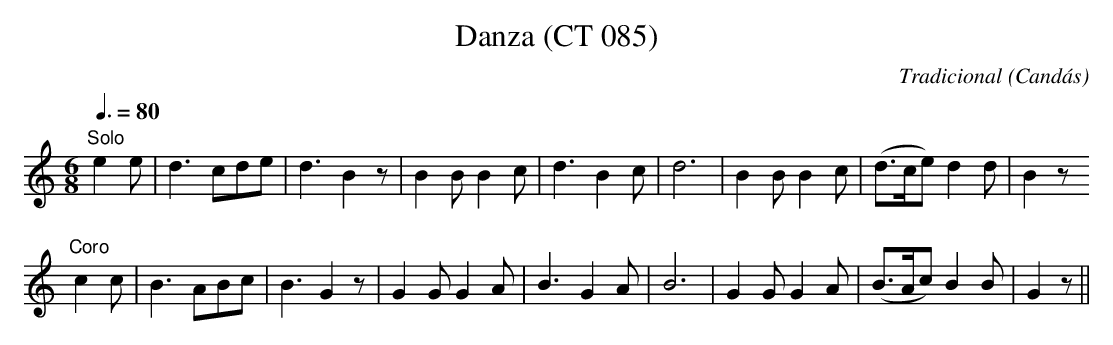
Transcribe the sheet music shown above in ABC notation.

X:1
T:Danza (CT 085)
C:Tradicional
O:Candás
M:6/8
L:1/8
Q:3/8=80
K:C
"Solo"
e2 e|d3 cde|d3 B2 z|B2 B B2 c|d3 B2 c|d6|B2 B B2 c|(d>ce) d2 d|B2 z
"Coro"
c2 c|B3 ABc|B3 G2 z|G2 G G2 A|B3 G2 A|B6|G2 G G2 A|(B>Ac) B2 B|G2 z ||
